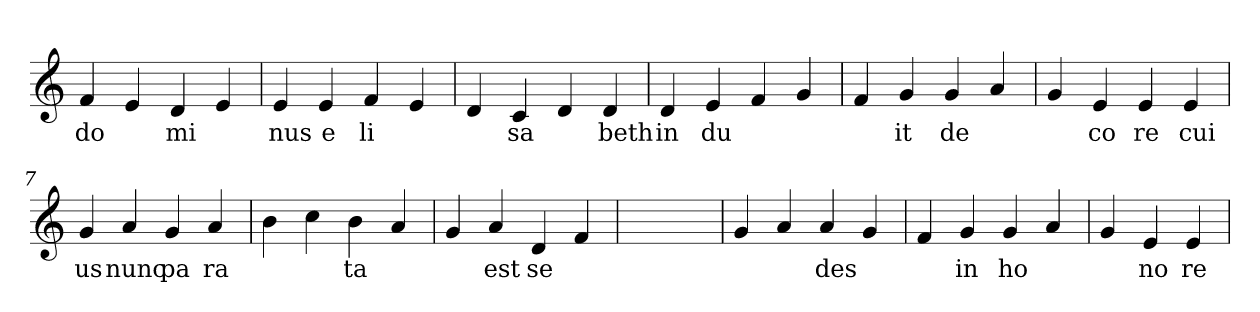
**kern	**text
*part1	*part1
*staff1	*staff1
*clefG2	*
=1	=1
4f	do
4e	.
4d	mi
4e	.
=2	=2
4e	nus
4e	e
4f	li
4e	.
=3	=3
4d	.
4c	sa
4d	.
4d	beth
=4	=4
4d	in
4e	du
4f	.
4g	.
=5	=5
4f	.
4g	it
4g	de
4a	.
=6	=6
4g	.
4e	co
4e	re
4e	cui
=7	=7
4g	us
4a	nunc
4g	pa
4a	ra
=8	=8
4b	.
4cc	.
4b	ta
4a	.
=9	=9
4g	.
4a	est
4d	se
4f	.
=10	=10
1ryy	.
=10	=10
4g	.
4a	.
4a	des
4g	.
=11	=11
4f	.
4g	in
4g	ho
4a	.
=12	=12
4g	.
4e	no
4e	re
=	=
*-	*-
